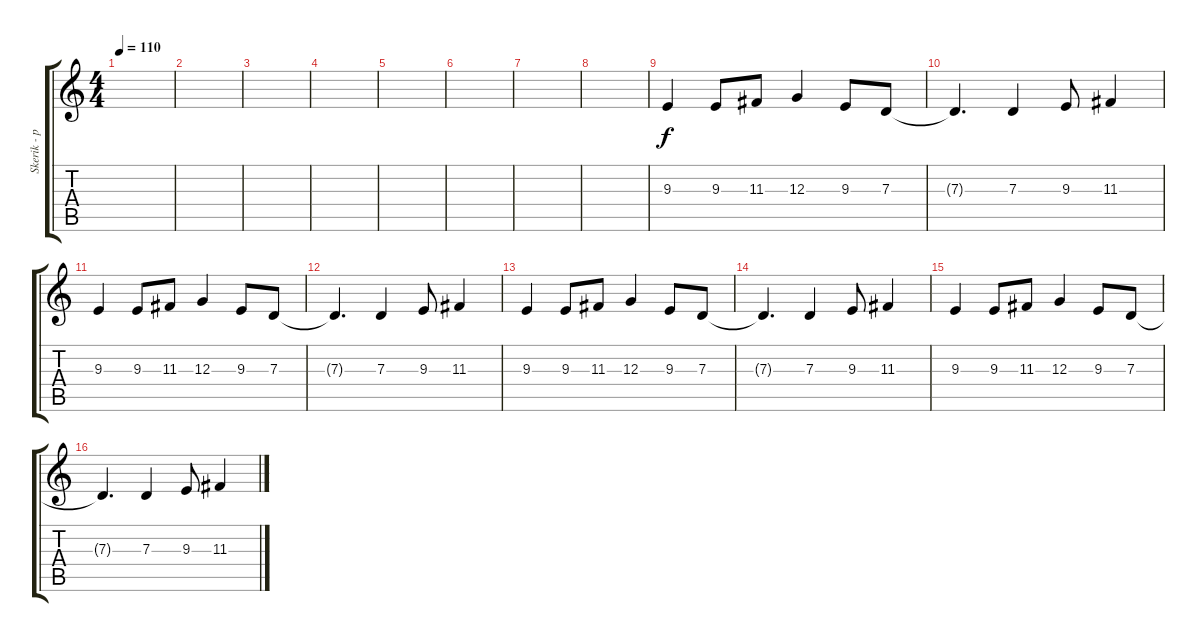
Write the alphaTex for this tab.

\track ("Skerik - percussion" "Skerik - p") {instrument celesta}
\staff {score tabs}
\tuning (E4 B3 G3 D3 A2 E2) {hide}
\ts (4 4)
\tempo 110
\clef g2
\ks c
|
|
|
|
|
|
|
|
9.3.4 9.3.8 11.3.8 12.3.4 9.3.8 7.3.8 |
7.3{t}.4{d} 7.3.4 9.3.8 11.3.4 |
9.3.4 9.3.8 11.3.8 12.3.4 9.3.8 7.3.8 |
7.3{t}.4{d} 7.3.4 9.3.8 11.3.4 |
9.3.4 9.3.8 11.3.8 12.3.4 9.3.8 7.3.8 |
7.3{t}.4{d} 7.3.4 9.3.8 11.3.4 |
9.3.4 9.3.8 11.3.8 12.3.4 9.3.8 7.3.8 |
7.3{t}.4{d} 7.3.4 9.3.8 11.3.4
